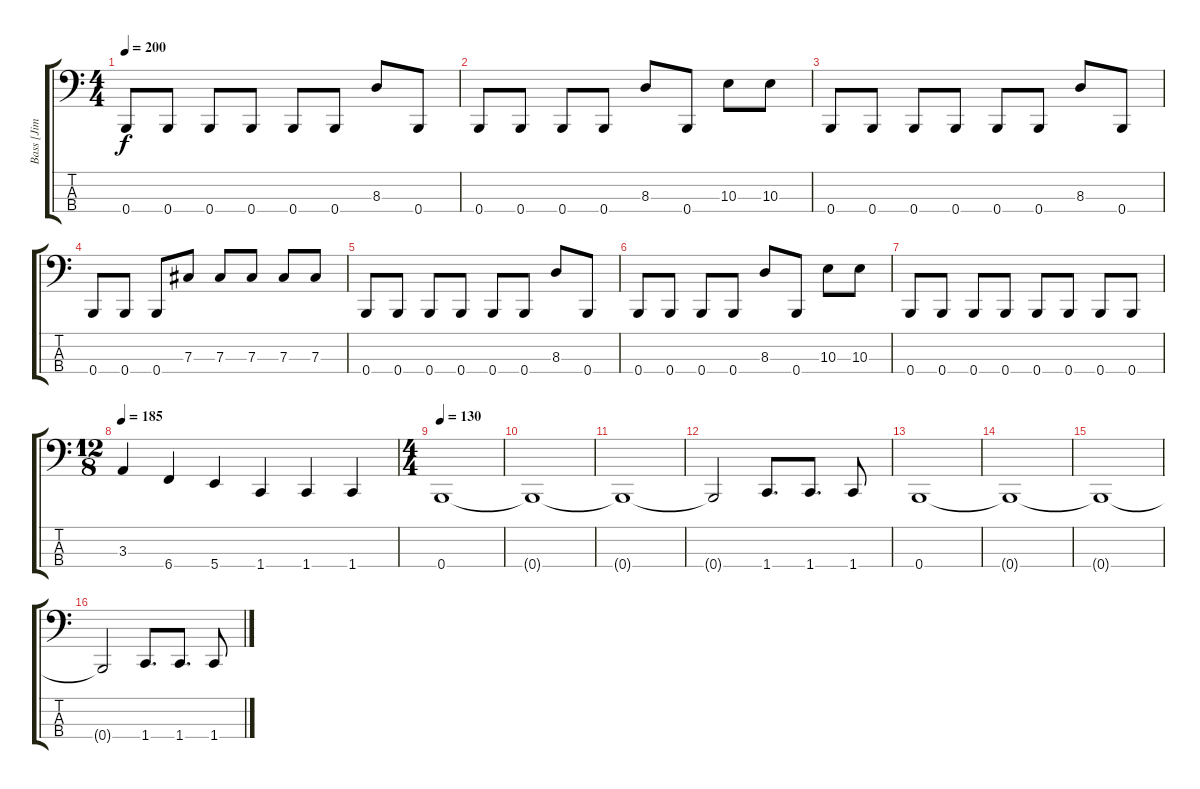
\track ("Bass [Jim Riley]" "Bass [Jim ") {instrument electricbasspick}
\staff {score tabs}
\tuning (E2 B1 Gb1 B0) {hide}
\ts (4 4)
\tempo 200
\clef f4
\ks c
0.4.8{dy f} 0.4.8 0.4.8 0.4.8 0.4.8 0.4.8 8.3.8 0.4.8 |
0.4.8 0.4.8 0.4.8 0.4.8 8.3.8 0.4.8 10.3.8 10.3.8 |
0.4.8 0.4.8 0.4.8 0.4.8 0.4.8 0.4.8 8.3.8 0.4.8 |
0.4.8 0.4.8 0.4.8 7.3.8 7.3.8 7.3.8 7.3.8 7.3.8 |
0.4.8 0.4.8 0.4.8 0.4.8 0.4.8 0.4.8 8.3.8 0.4.8 |
0.4.8 0.4.8 0.4.8 0.4.8 8.3.8 0.4.8 10.3.8 10.3.8 |
0.4.8 0.4.8 0.4.8 0.4.8 0.4.8 0.4.8 0.4.8 0.4.8 |
\ts (12 8)
\tempo 185
3.3.4 6.4.4 5.4.4 1.4.4 1.4.4 1.4.4 |
\ts (4 4)
\tempo 130
0.4.1 |
0.4{t}.1 |
0.4{t}.1 |
0.4{t}.2 1.4.8{d} 1.4.8{d} 1.4.8 |
0.4.1 |
0.4{t}.1 |
0.4{t}.1 |
0.4{t}.2 1.4.8{d} 1.4.8{d} 1.4.8
